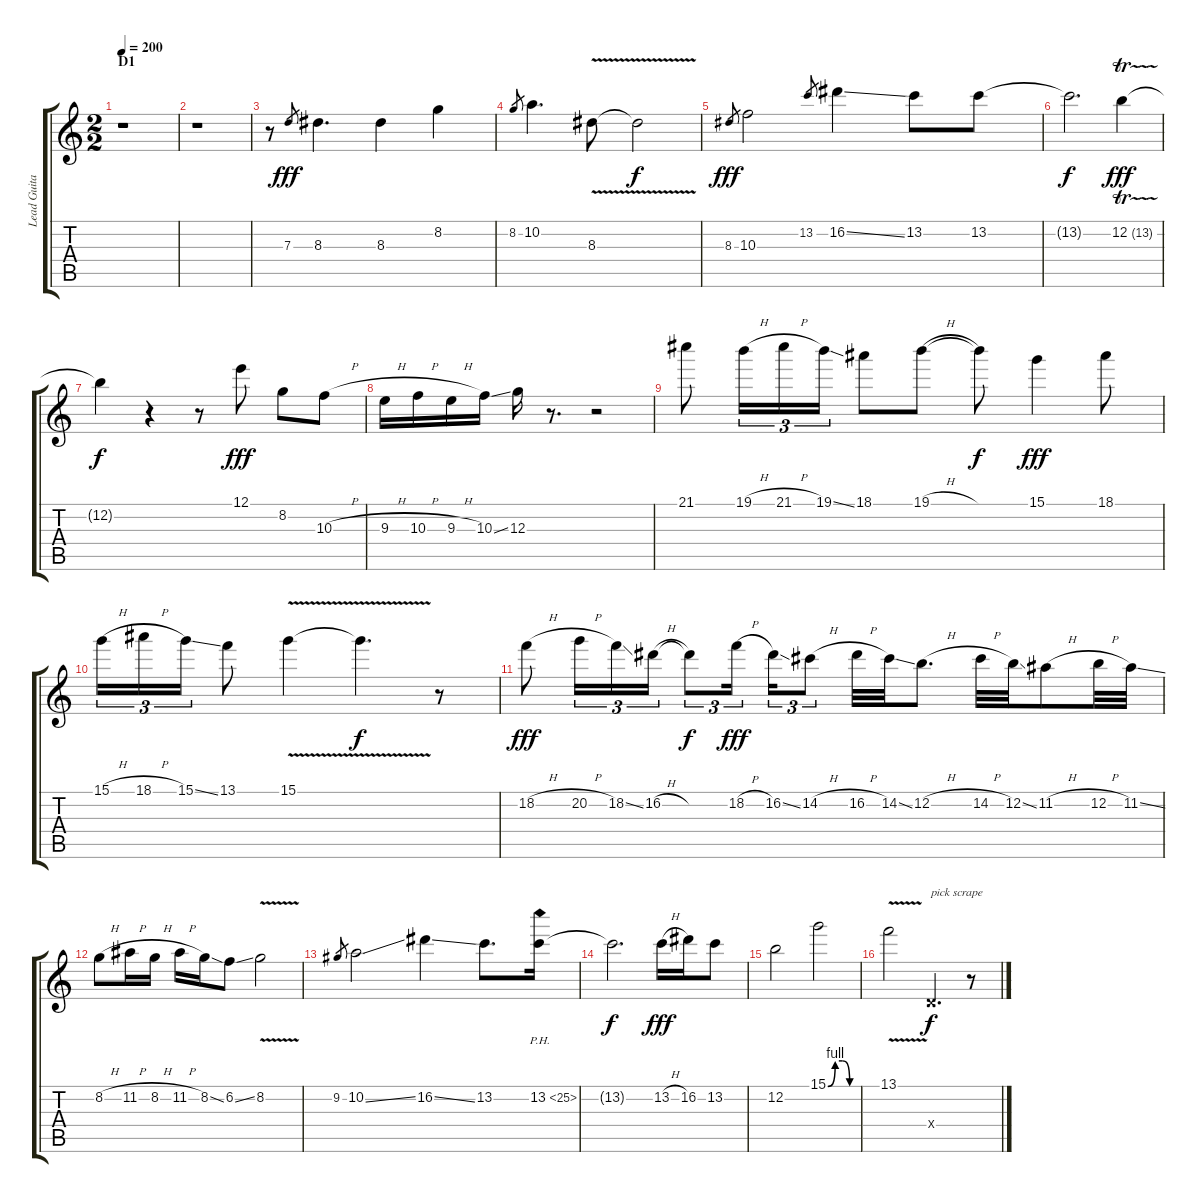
\track ("Lead Guitar" "Lead Guita") {instrument distortionguitar}
\staff {score tabs}
\tuning (E4 B3 G3 D3 A2 E2) {hide}
\ts (2 2)
\section ("" "D1")
\tempo 200
\clef g2
\ks c
r.1{dy f} |
r.1 |
r.8 7.3.8{gr dy fff} 8.3.4{d} 8.3.4 8.2.4 |
8.2.8{gr} 10.2.4{d} 8.3{v}.8 8.3{t}.2{dy f} |
8.3.8{gr dy fff} 10.3.2 13.2.8{gr} 16.2{ss}.4 13.2.8 13.2.8 |
13.2{t}.2{d dy f} 12.2{tr (13 16)}.4{dy fff} |
12.2{t}.4{dy f} r.4 r.8 12.1.8{dy fff} 8.2.8 10.3{h}.8 |
9.3{h}.16 10.3{h}.16 9.3{h}.16 10.3{ss}.16 12.3.16 r.8{d} r.2 |
21.1.8 19.1{h}.16{tu (3 2)} 21.1{h}.16{tu (3 2)} 19.1{ss}.16{tu (3 2)} 18.1.8 19.1{h}.8 19.1{t}.8{dy f} 15.1.4{dy fff} 18.1.8 |
15.1{h}.16{tu (3 2)} 18.1{h}.16{tu (3 2)} 15.1{ss}.16{tu (3 2)} 13.1.8 15.1{v}.4 15.1{t}.4{d dy f} r.8 |
18.2{h}.8{dy fff} 20.2{h}.16{tu (3 2)} 18.2{ss}.16{tu (3 2)} 16.2{h}.16{tu (3 2)} 16.2{t}.8{tu (3 2) dy f} 18.2{h}.16{tu (3 2) dy fff beam splitsecondary} 16.2{ss}.16{tu (3 2)} 14.2{h}.8{tu (3 2)} 16.2{h}.32 14.2{ss}.32 12.2{h}.8{d} 14.2{h}.32 12.2{ss}.32 11.2{h}.8 12.2{h}.32 11.2{ss}.32 |
8.2{h}.8 11.2{h}.16 8.2{h}.16 11.2{h}.16 8.2{ss}.16 6.2{ss}.8 8.2{v}.2 |
9.2.8{gr} 10.2{ss}.2 16.2{ss}.4 13.2.8{d} 13.2{ph 12}.16 |
13.2{t}.2{d dy f} 13.2{h}.16{dy fff} 16.2.16 13.2.8 |
12.2.2 15.1{be (custom 0 0 15 4 30 4 45 0 60 0)}.2 |
13.1{v}.2 0.4{x}.4{d txt "pick scrape" dy f} r.8
